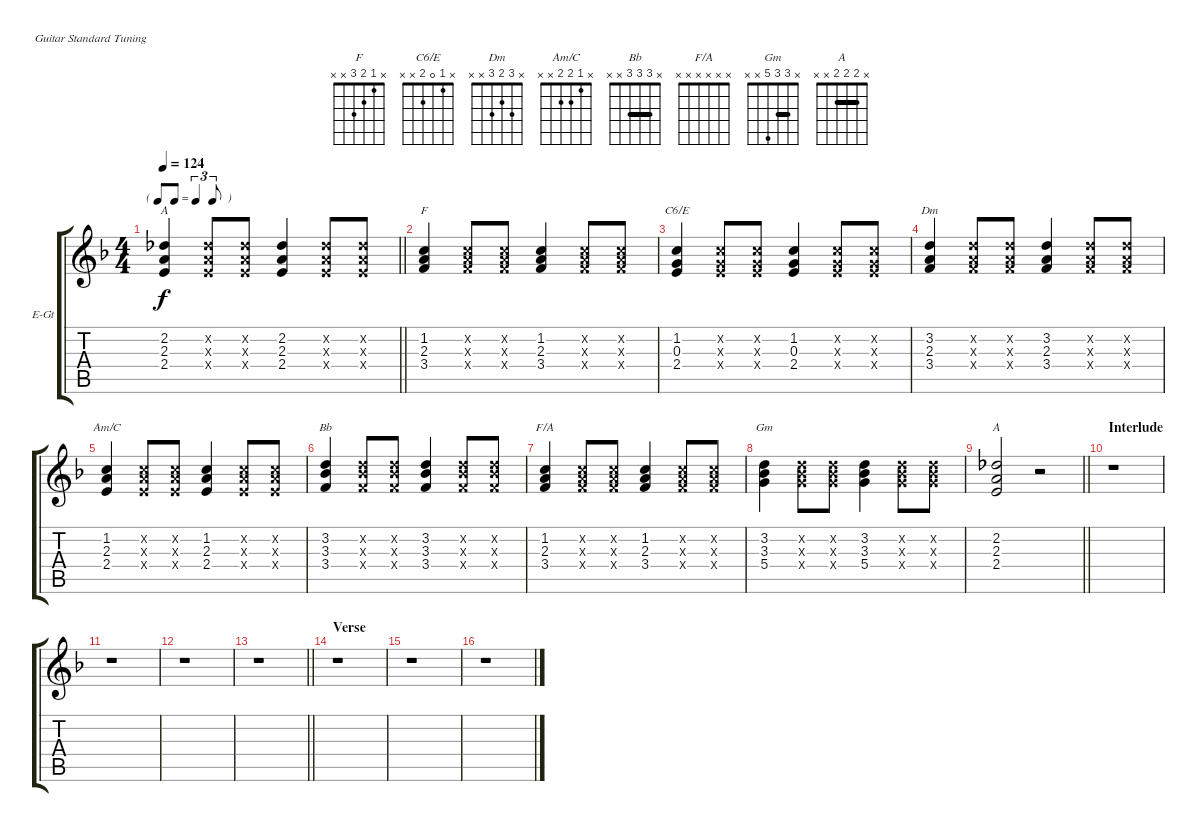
\defaultSystemsLayout 4
\bracketExtendMode groupsimilarinstruments
\firstSystemTrackNameOrientation horizontal
\otherSystemsTrackNameOrientation horizontal
\track ("chord layers + rhythm chords" "E-Gt") {instrument overdrivenguitar}
\staff {score tabs}
\tuning (E4 B3 G3 D3 A2 E2)
\chord ("F" x 1 2 3 x x)
\chord ("C6/E" x 1 0 2 x x)
\chord ("Dm" x 3 2 3 x x)
\chord ("Am/C" x 1 2 2 x x)
\chord ("Bb" x 3 3 3 x x) {barre (3 3)}
\chord ("F/A" x x x x x x)
\chord ("Gm" x 3 3 5 x x) {barre 3}
\chord ("A" x 2 2 2 x x) {barre (2 2)}
\ts (4 4)
\tf triplet8th
\tempo 124
\clef g2
\barLineRight lightlight
\ks dminor
(2.2 2.3 2.4).4{ch "A" dy f} (2.2{x} 2.3{x} 2.4{x}).8 (2.2{x} 2.3{x} 2.4{x}).8 (2.2 2.3 2.4).4 (2.2{x} 2.3{x} 2.4{x}).8 (2.2{x} 2.3{x} 2.4{x}).8 |
(1.2 2.3 3.4).4{ch "F"} (1.2{x} 2.3{x} 3.4{x}).8 (1.2{x} 2.3{x} 3.4{x}).8 (1.2 2.3 3.4).4 (1.2{x} 2.3{x} 3.4{x}).8 (1.2{x} 2.3{x} 3.4{x}).8 |
(1.2 0.3 2.4).4{ch "C6/E"} (1.2{x} 0.3{x} 2.4{x}).8 (1.2{x} 0.3{x} 2.4{x}).8 (1.2 0.3 2.4).4 (1.2{x} 0.3{x} 2.4{x}).8 (1.2{x} 0.3{x} 2.4{x}).8 |
(3.2 2.3 3.4).4{ch "Dm"} (3.2{x} 2.3{x} 3.4{x}).8 (3.2{x} 2.3{x} 3.4{x}).8 (3.2 2.3 3.4).4 (3.2{x} 2.3{x} 3.4{x}).8 (3.2{x} 2.3{x} 3.4{x}).8 |
(1.2 2.3 2.4).4{ch "Am/C"} (1.2{x} 2.3{x} 2.4{x}).8 (1.2{x} 2.3{x} 2.4{x}).8 (1.2 2.3 2.4).4 (1.2{x} 2.3{x} 2.4{x}).8 (1.2{x} 2.3{x} 2.4{x}).8 |
(3.3 3.2 3.4).4{ch "Bb"} (3.3{x} 3.2{x} 3.4{x}).8 (3.3{x} 3.2{x} 3.4{x}).8 (3.3 3.2 3.4).4 (3.3{x} 3.2{x} 3.4{x}).8 (3.3{x} 3.2{x} 3.4{x}).8 |
(1.2 2.3 3.4).4{ch "F/A"} (1.2{x} 2.3{x} 3.4{x}).8 (1.2{x} 2.3{x} 3.4{x}).8 (1.2 2.3 3.4).4 (1.2{x} 2.3{x} 3.4{x}).8 (1.2{x} 2.3{x} 3.4{x}).8 |
(3.3 5.4 3.2).4{ch "Gm"} (3.3{x} 5.4{x} 3.2{x}).8 (3.3{x} 5.4{x} 3.2{x}).8 (3.3 5.4 3.2).4 (3.3{x} 5.4{x} 3.2{x}).8 (3.3{x} 5.4{x} 3.2{x}).8 |
\barLineRight lightlight
(2.2 2.3 2.4).2{ch "A"} r.2 |
\section ("" "Interlude")
r.1 |
r.1 |
r.1 |
\barLineRight lightlight
r.1 |
\section ("" "Verse")
r.1 |
r.1 |
r.1
